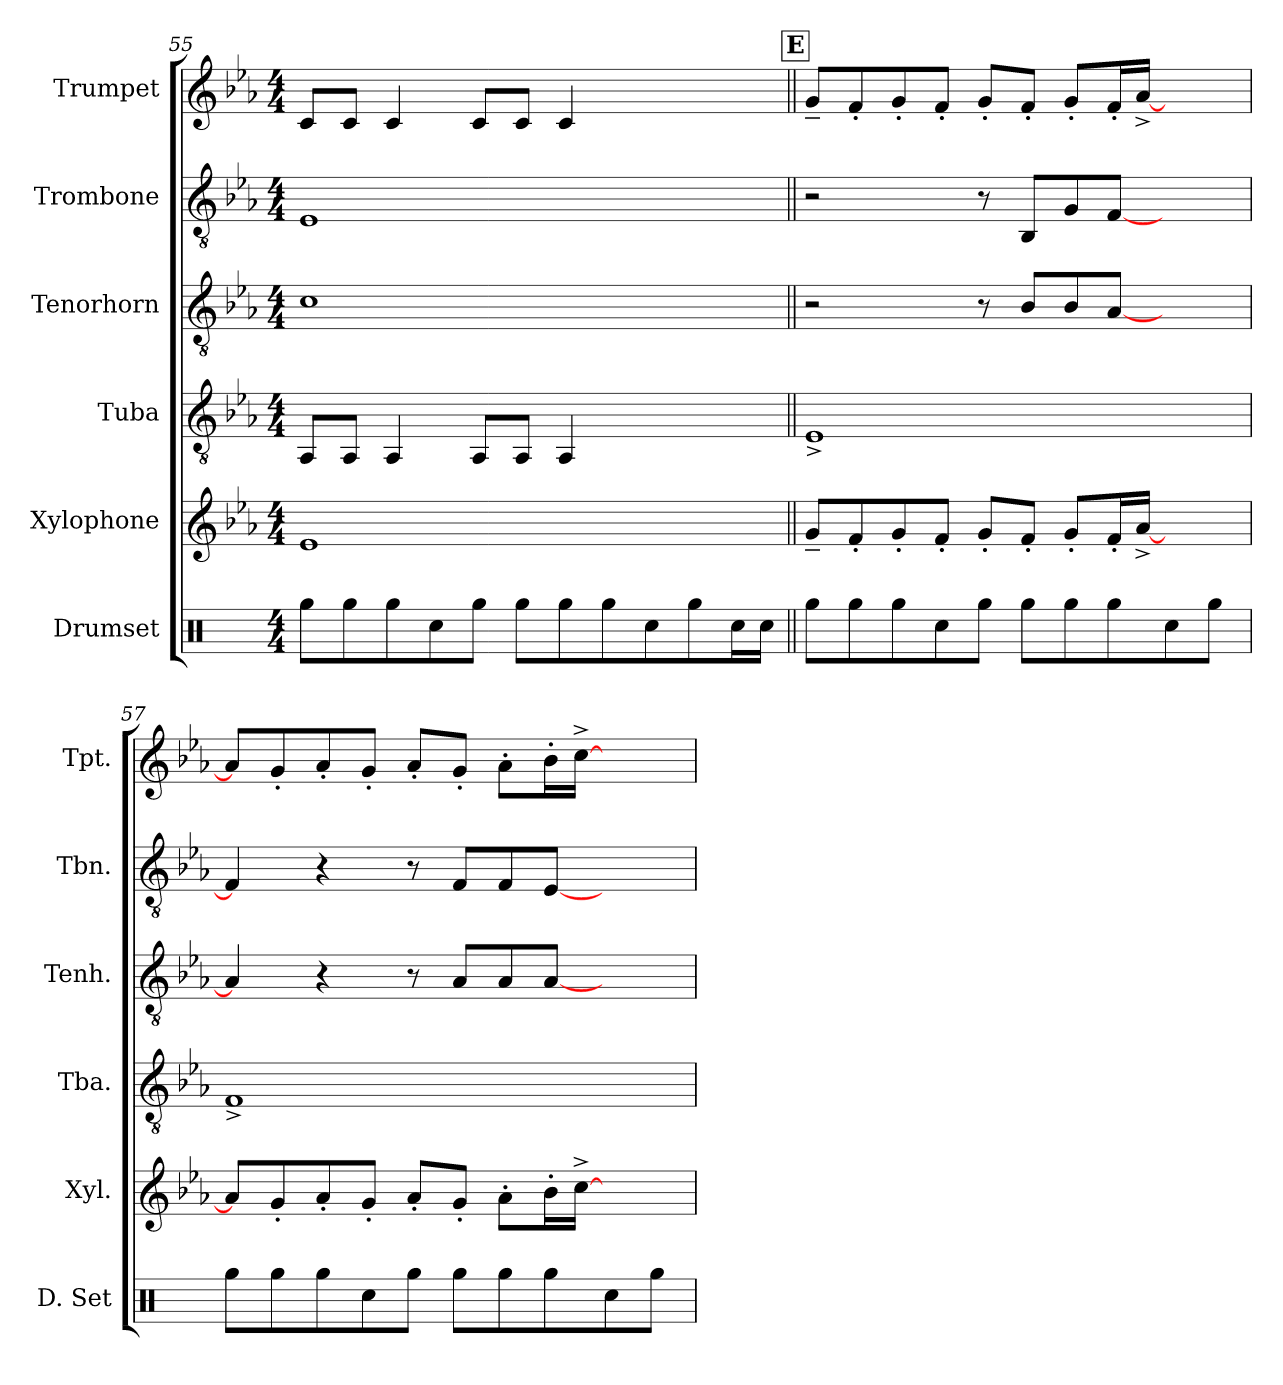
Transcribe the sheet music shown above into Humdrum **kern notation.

**kern	**kern	**kern	**kern	**kern	**kern
*part6	*part5	*part4	*part3	*part2	*part1
*staff6	*staff5	*staff4	*staff3	*staff2	*staff1
*I"Drumset	*I"Xylophone	*I"Tuba	*I"Tenorhorn	*I"Trombone	*I"Trumpet
*I'D. Set	*I'Xyl.	*I'Tba.	*I'Tenh.	*I'Tbn.	*I'Tpt.
*clefX	*clefG2	*clefGv2	*clefGv2	*clefGv2	*clefG2
*	*ITrd-7c-12	*	*	*	*
*k[]	*k[b-e-a-]	*k[b-e-a-]	*k[b-e-a-]	*k[b-e-a-]	*k[b-e-a-]
*M4/4	*M4/4	*M4/4	*M4/4	*M4/4	*M4/4
=55	=55	=55	=55	=55	=55
8RggL	1ee-	8AA-L	1c	1E-	8cL
8Rgg	.	8AA-J	.	.	8cJ
8Rgg	.	4AA-	.	.	4c
8Rcc	.	.	.	.	.
8RggJ	.	8AA-L	.	.	8cL
8RggL	.	8AA-J	.	.	8cJ
8Rgg	.	4AA-	.	.	4c
8Rgg	.	.	.	.	.
8RccL	4.ryy	4.ryy	4.ryy	4.ryy	4.ryy
8RggJ	.	.	.	.	.
16RccL	.	.	.	.	.
16RccJJ	.	.	.	.	.
!!LO:REH:place=s1:a:B:fs=14:t=E
=56||	=56||	=56||	=56||	=56||	=56||
8RggL	8gg~L	1E-^	2r	2r	8g~L
8Rgg	8ff'	.	.	.	8f'
8Rgg	8gg'	.	.	.	8g'
8Rcc	8ff'J	.	.	.	8f'J
8RggJ	8gg'L	.	8r	8r	8g'L
8RggL	8ff'J	.	8B-L	8BB-L	8f'J
8Rgg	8gg'L	.	8B-	8G	8g'L
8Rgg	16ff'L	.	[8A-J	[8FJ	16f'L
.	[16aa-^JJ	.	.	.	[16a-^JJ
8Rcc	4ryy	4ryy	4ryy	4ryy	4ryy
8RggJ	.	.	.	.	.
=57	=57	=57	=57	=57	=57
8RggL	8aa-L]	1F^	4A-]	4F]	8a-L]
8Rgg	8gg'	.	.	.	8g'
8Rgg	8aa-'	.	4r	4r	8a-'
8Rcc	8gg'J	.	.	.	8g'J
8RggJ	8aa-'L	.	8r	8r	8a-'L
8RggL	8gg'J	.	8A-L	8FL	8g'J
8Rgg	8aa-'L	.	8A-	8F	8a-'L
8Rgg	16bb-'L	.	[8A-J	[8E-J	16b-'L
.	[16ccc^JJ	.	.	.	[16cc^JJ
8Rcc	4ryy	4ryy	4ryy	4ryy	4ryy
8RggJ	.	.	.	.	.
=	=	=	=	=	=
*-	*-	*-	*-	*-	*-
